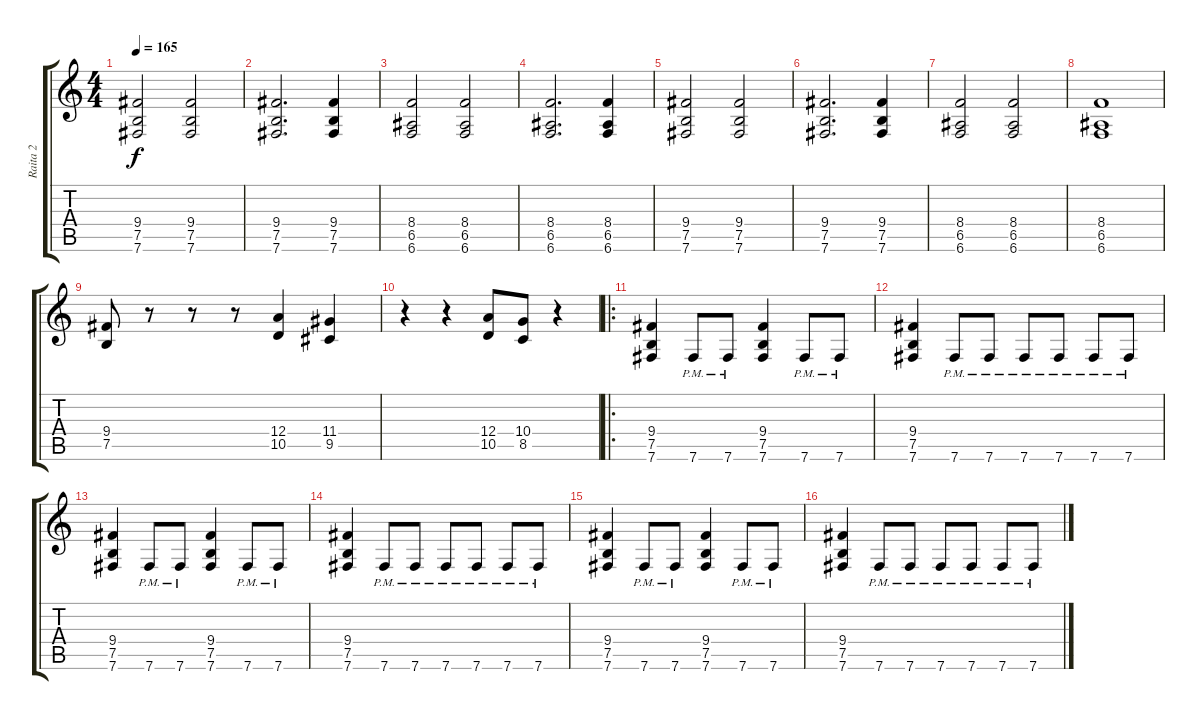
\track ("Raita 2" "Raita 2") {instrument distortionguitar}
\staff {score tabs}
\tuning (B3 Gb3 D3 A2 E2 B1) {hide}
\ts (4 4)
\tempo 165
\clef g2
\ks c
(9.4 7.5 7.6).2{dy f instrument distortionguitar} (9.4 7.5 7.6).2 |
(9.4 7.5 7.6).2{d} (9.4 7.5 7.6).4 |
(8.4 6.5 6.6).2 (8.4 6.5 6.6).2 |
(8.4 6.5 6.6).2{d} (8.4 6.5 6.6).4 |
(9.4 7.5 7.6).2 (9.4 7.5 7.6).2 |
(9.4 7.5 7.6).2{d} (9.4 7.5 7.6).4 |
(8.4 6.5 6.6).2 (8.4 6.5 6.6).2 |
(8.4 6.5 6.6).1 |
(9.4 7.5).8 r.8 r.8 r.8 (12.4 10.5).4 (11.4 9.5).4 |
r.4 r.4 (12.4 10.5).8 (10.4 8.5).8 r.4 |
\ro
(9.4 7.5 7.6).4 7.6{pm}.8 7.6{pm}.8 (9.4 7.5 7.6).4 7.6{pm}.8 7.6{pm}.8 |
(9.4 7.5 7.6).4 7.6{pm}.8 7.6{pm}.8 7.6{pm}.8 7.6{pm}.8 7.6{pm}.8 7.6{pm}.8 |
(9.4 7.5 7.6).4 7.6{pm}.8 7.6{pm}.8 (9.4 7.5 7.6).4 7.6{pm}.8 7.6{pm}.8 |
(9.4 7.5 7.6).4 7.6{pm}.8 7.6{pm}.8 7.6{pm}.8 7.6{pm}.8 7.6{pm}.8 7.6{pm}.8 |
(9.4 7.5 7.6).4 7.6{pm}.8 7.6{pm}.8 (9.4 7.5 7.6).4 7.6{pm}.8 7.6{pm}.8 |
(9.4 7.5 7.6).4 7.6{pm}.8 7.6{pm}.8 7.6{pm}.8 7.6{pm}.8 7.6{pm}.8 7.6{pm}.8
